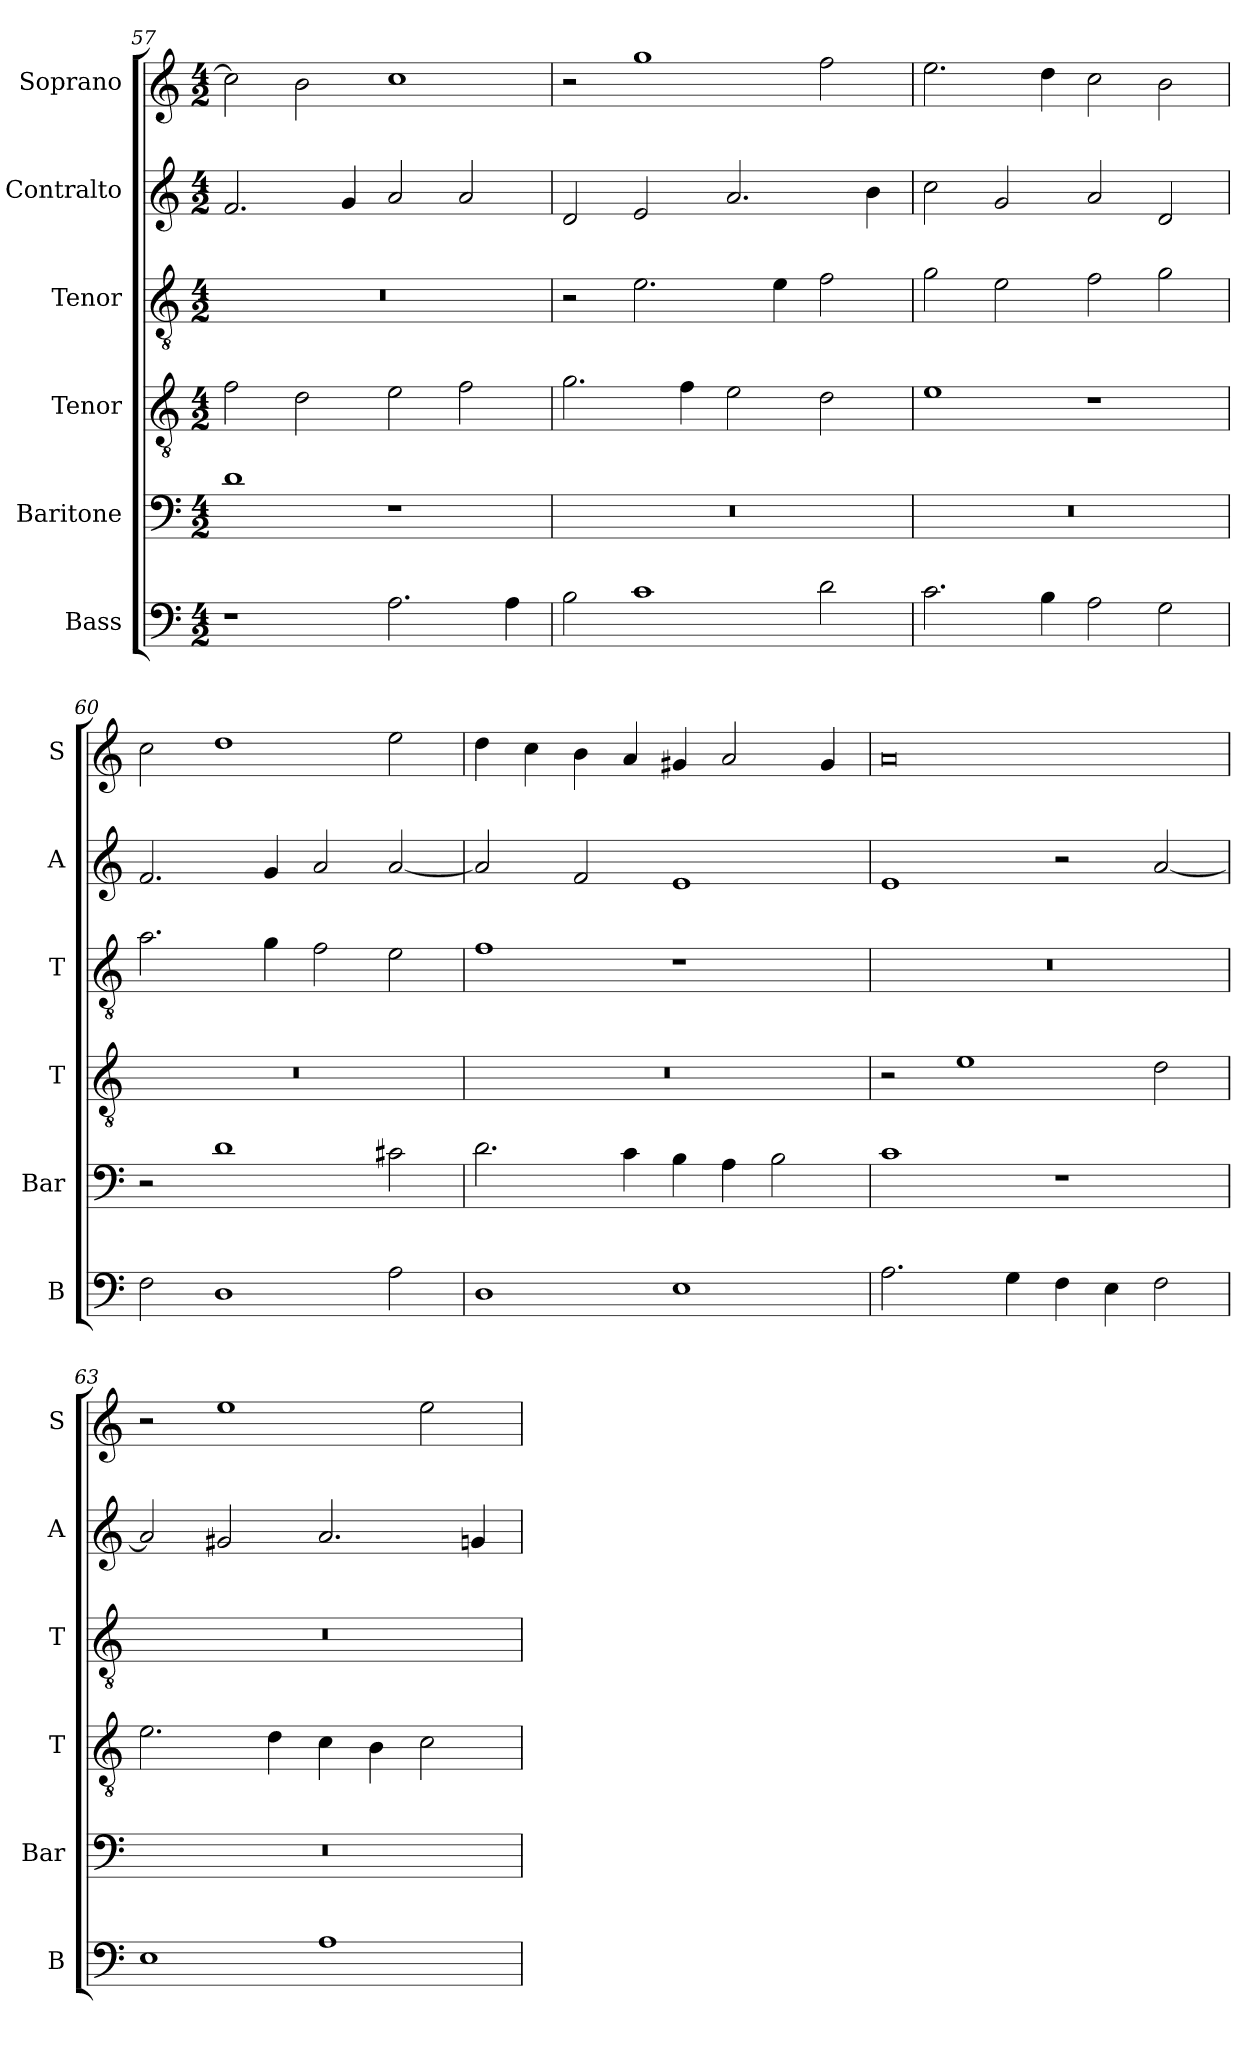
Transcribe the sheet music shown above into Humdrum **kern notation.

**kern	**kern	**kern	**kern	**kern	**kern
*part6	*part5	*part4	*part3	*part2	*part1
*staff6	*staff5	*staff4	*staff3	*staff2	*staff1
*I"Bass	*I"Baritone	*I"Tenor	*I"Tenor	*I"Contralto	*I"Soprano
*I'B	*I'Bar	*I'T	*I'T	*I'A	*I'S
*clefF4	*clefF4	*clefGv2	*clefGv2	*clefG2	*clefG2
*k[]	*k[]	*k[]	*k[]	*k[]	*k[]
*G:mix	*G:mix	*G:mix	*G:mix	*G:mix	*G:mix
*M4/2	*M4/2	*M4/2	*M4/2	*M4/2	*M4/2
=57	=57	=57	=57	=57	=57
1r	1d	2f	0r	2.f	2cc]
.	.	2d	.	.	2b
.	.	.	.	4g	.
2.A	1r	2e	.	2a	1cc
.	.	2f	.	2a	.
4A	.	.	.	.	.
=58	=58	=58	=58	=58	=58
2B	0r	2.g	2r	2d	2r
1c	.	.	2.e	2e	1gg
.	.	4f	.	.	.
.	.	2e	.	2.a	.
.	.	.	4e	.	.
2d	.	2d	2f	.	2ff
.	.	.	.	4b	.
=59	=59	=59	=59	=59	=59
2.c	0r	1e	2g	2cc	2.ee
.	.	.	2e	2g	.
4B	.	.	.	.	4dd
2A	.	1r	2f	2a	2cc
2G	.	.	2g	2d	2b
=60	=60	=60	=60	=60	=60
2F	2r	0r	2.a	2.f	2cc
1D	1d	.	.	.	1dd
.	.	.	4g	4g	.
.	.	.	2f	2a	.
2A	2c#X	.	2e	[2a	2ee
=61	=61	=61	=61	=61	=61
1D	2.d	0r	1f	2a]	4dd
.	.	.	.	.	4cc
.	.	.	.	2f	4b
.	4c	.	.	.	4a
1E	4B	.	1r	1e	4g#X
.	4A	.	.	.	2a
.	2B	.	.	.	.
.	.	.	.	.	4g#
=62	=62	=62	=62	=62	=62
2.A	1c	2r	0r	1e	0a
.	.	1e	.	.	.
4G	.	.	.	.	.
4F	1r	.	.	2r	.
4E	.	.	.	.	.
2F	.	2d	.	[2a	.
=63	=63	=63	=63	=63	=63
1E	0r	2.e	0r	2a]	2r
.	.	.	.	2g#X	1ee
.	.	4d	.	.	.
1A	.	4c	.	2.a	.
.	.	4B	.	.	.
.	.	2c	.	.	2ee
.	.	.	.	4gn	.
=	=	=	=	=	=
*-	*-	*-	*-	*-	*-
